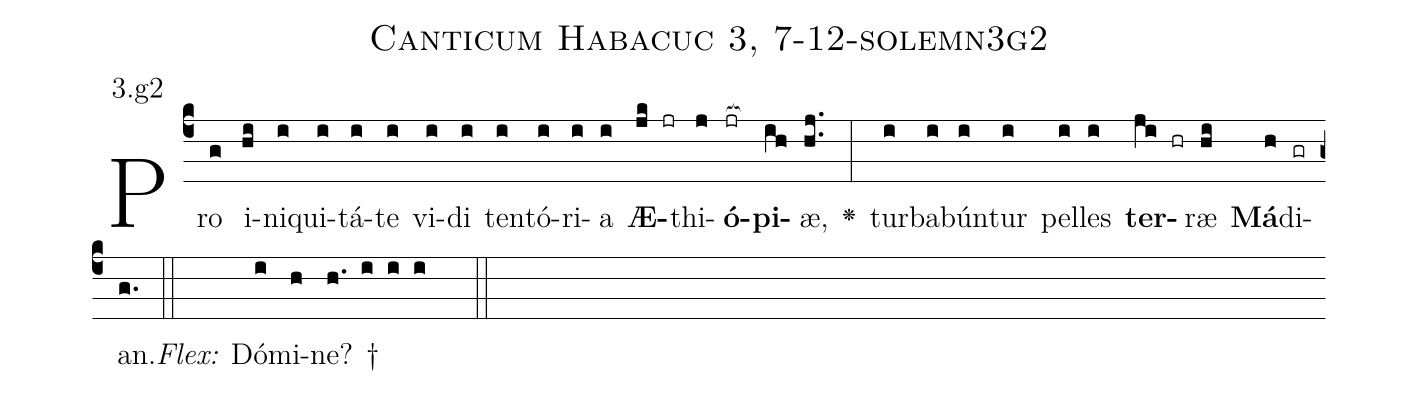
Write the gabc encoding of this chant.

name: Canticum Habacuc 3, 7-12-solemn3g2;
annotation: 3.g2;
%%
(c4)Pro(g) i(hi)ni(i)qui(i)tá(i)te(i) vi(i)di(i) ten(i)tó(i)ri(i)a(i) <b>Æ</b>(jk jr)thi(j)<b>ó</b>(jr[ocb:1{])<b>pi</b>(ih[ocb:0}])æ,(hj..) <v>\greheightstar</v>(:) tur(i)ba(i)bún(i)tur(i) pel(i)les(i) <b>ter</b>(ji hr)ræ(hi) <b>Má</b>(h)di(gr)an.(g.) (::)
<i>Flex:</i>()  Dó(i)mi(h)ne? †(h. i i i  ::)

%E(i) u(i) o(ji) u(hi) a(h) e.(g.) (::)
